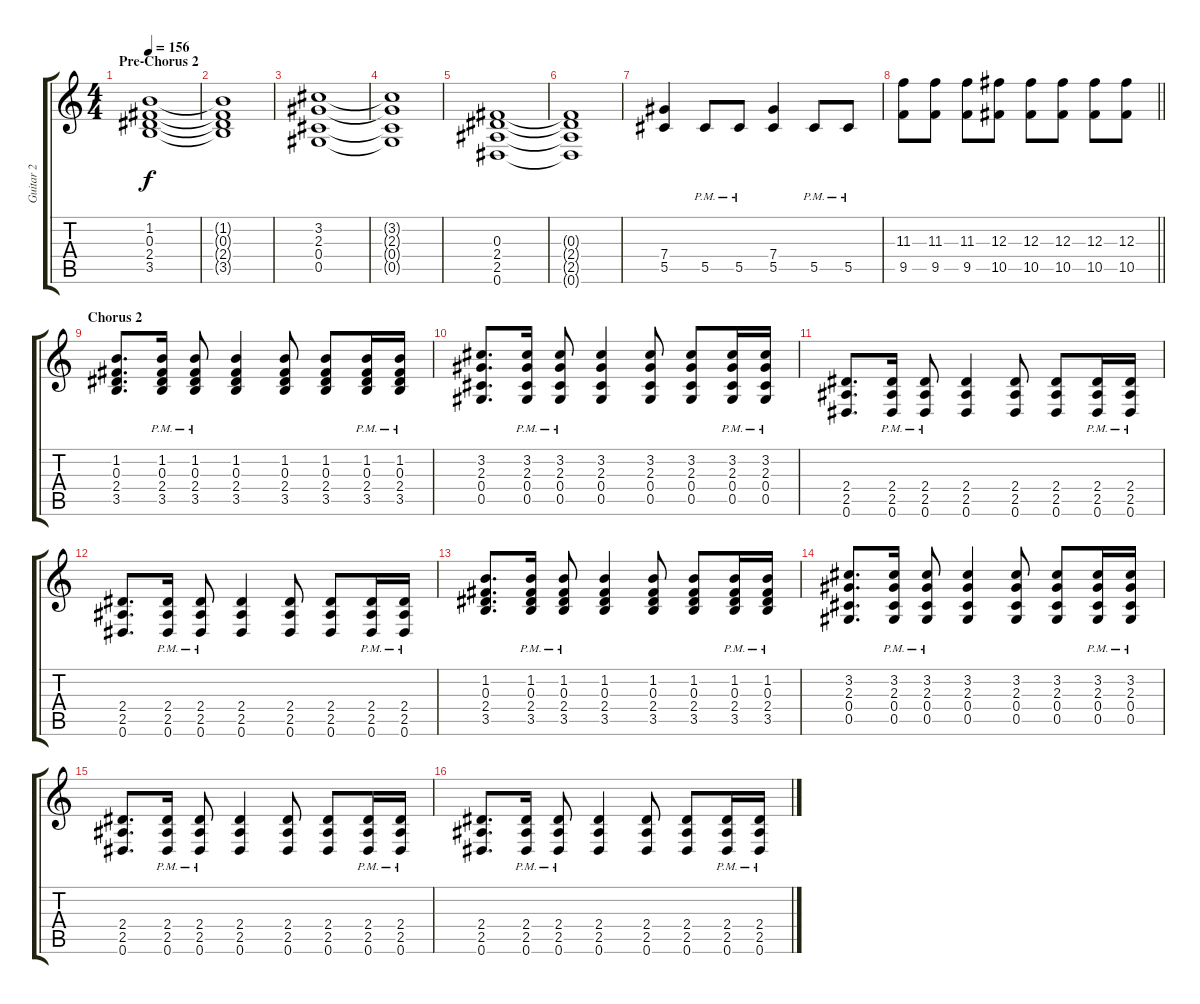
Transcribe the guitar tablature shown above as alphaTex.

\track ("Guitar 2" "Guitar 2") {instrument overdrivenguitar}
\staff {score tabs}
\tuning (Eb4 Bb3 Gb3 Db3 Ab2 Eb2) {hide}
\ts (4 4)
\section ("" "Pre-Chorus 2")
\tempo 156
\clef g2
\ks c
(1.2 0.3 2.4 3.5).1{dy f volume 10} |
(1.2{t} 0.3{t} 2.4{t} 3.5{t}).1 |
(3.2 2.3 0.4 0.5).1 |
(3.2{t} 2.3{t} 0.4{t} 0.5{t}).1 |
(0.3 2.4 2.5 0.6).1 |
(0.3{t} 2.4{t} 2.5{t} 0.6{t}).1 |
(7.4 5.5).4 5.5{pm}.8 5.5{pm}.8 (7.4 5.5).4 5.5{pm}.8 5.5{pm}.8 |
\barLineRight lightlight
(11.3 9.5).8 (11.3 9.5).8 (11.3 9.5).8 (12.3 10.5).8 (12.3 10.5).8 (12.3 10.5).8 (12.3 10.5).8 (12.3 10.5).8 |
\section ("" "Chorus 2")
(1.2 0.3 2.4 3.5).8{d} (1.2{pm} 0.3{pm} 2.4{pm} 3.5{pm}).16 (1.2{pm} 0.3{pm} 2.4{pm} 3.5{pm}).8 (1.2 0.3 2.4 3.5).4 (1.2 0.3 2.4 3.5).8 (1.2 0.3 2.4 3.5).8 (1.2{pm} 0.3{pm} 2.4{pm} 3.5{pm}).16 (1.2{pm} 0.3{pm} 2.4{pm} 3.5{pm}).16 |
(3.2 2.3 0.4 0.5).8{d} (3.2{pm} 2.3{pm} 0.4{pm} 0.5{pm}).16 (3.2{pm} 2.3{pm} 0.4{pm} 0.5{pm}).8 (3.2 2.3 0.4 0.5).4 (3.2 2.3 0.4 0.5).8 (3.2 2.3 0.4 0.5).8 (3.2{pm} 2.3{pm} 0.4{pm} 0.5{pm}).16 (3.2{pm} 2.3{pm} 0.4{pm} 0.5{pm}).16 |
(2.4 2.5 0.6).8{d} (2.4{pm} 2.5{pm} 0.6{pm}).16 (2.4{pm} 2.5{pm} 0.6{pm}).8 (2.4 2.5 0.6).4 (2.4 2.5 0.6).8 (2.4 2.5 0.6).8 (2.4{pm} 2.5{pm} 0.6{pm}).16 (2.4{pm} 2.5{pm} 0.6{pm}).16 |
(2.4 2.5 0.6).8{d} (2.4{pm} 2.5{pm} 0.6{pm}).16 (2.4{pm} 2.5{pm} 0.6{pm}).8 (2.4 2.5 0.6).4 (2.4 2.5 0.6).8 (2.4 2.5 0.6).8 (2.4{pm} 2.5{pm} 0.6{pm}).16 (2.4{pm} 2.5{pm} 0.6{pm}).16 |
(1.2 0.3 2.4 3.5).8{d} (1.2{pm} 0.3{pm} 2.4{pm} 3.5{pm}).16 (1.2{pm} 0.3{pm} 2.4{pm} 3.5{pm}).8 (1.2 0.3 2.4 3.5).4 (1.2 0.3 2.4 3.5).8 (1.2 0.3 2.4 3.5).8 (1.2{pm} 0.3{pm} 2.4{pm} 3.5{pm}).16 (1.2{pm} 0.3{pm} 2.4{pm} 3.5{pm}).16 |
(3.2 2.3 0.4 0.5).8{d} (3.2{pm} 2.3{pm} 0.4{pm} 0.5{pm}).16 (3.2{pm} 2.3{pm} 0.4{pm} 0.5{pm}).8 (3.2 2.3 0.4 0.5).4 (3.2 2.3 0.4 0.5).8 (3.2 2.3 0.4 0.5).8 (3.2{pm} 2.3{pm} 0.4{pm} 0.5{pm}).16 (3.2{pm} 2.3{pm} 0.4{pm} 0.5{pm}).16 |
(2.4 2.5 0.6).8{d} (2.4{pm} 2.5{pm} 0.6{pm}).16 (2.4{pm} 2.5{pm} 0.6{pm}).8 (2.4 2.5 0.6).4 (2.4 2.5 0.6).8 (2.4 2.5 0.6).8 (2.4{pm} 2.5{pm} 0.6{pm}).16 (2.4{pm} 2.5{pm} 0.6{pm}).16 |
(2.4 2.5 0.6).8{d} (2.4{pm} 2.5{pm} 0.6{pm}).16 (2.4{pm} 2.5{pm} 0.6{pm}).8 (2.4 2.5 0.6).4 (2.4 2.5 0.6).8 (2.4 2.5 0.6).8 (2.4{pm} 2.5{pm} 0.6{pm}).16 (2.4{pm} 2.5{pm} 0.6{pm}).16
